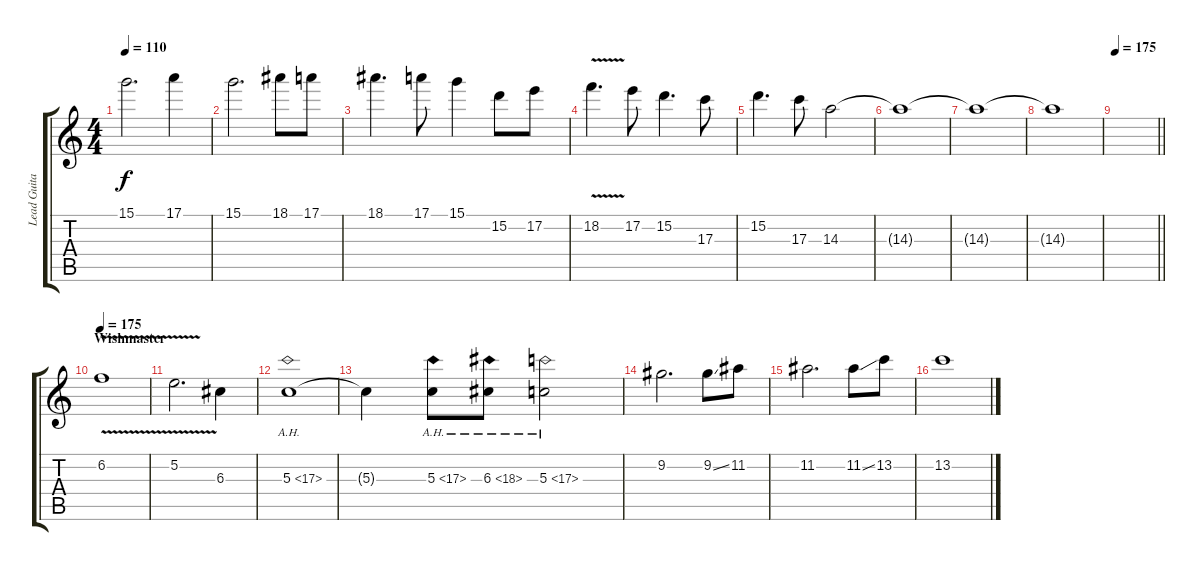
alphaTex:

\track ("Lead Guitar : Open E" "Lead Guita") {instrument overdrivenguitar}
\staff {score tabs}
\tuning (E4 B3 G3 D3 A2 E2) {hide}
\ts (4 4)
\tempo 110
\clef g2
\ks c
15.1.2{d dy f} 17.1.4 |
15.1.2{d} 18.1.8 17.1.8 |
18.1.4{d} 17.1.8 15.1.4 15.2.8 17.2.8 |
18.2{v}.4{d} 17.2.8 15.2.4{d} 17.3.8 |
15.2.4{d} 17.3.8 14.3.2 |
14.3{t}.1 |
14.3{t}.1 |
14.3{t}.1{volume 0} |
\tempo 175
\barLineRight lightlight
|
\section ("" "Wishmaster")
\tempo 175
6.2{v}.1{volume 16} |
5.2{v}.2{d} 6.3.4 |
5.3{ah 12}.1 |
5.3{t}.4 5.3{ah 12}.8 6.3{ah 12}.8 5.3{ah 12}.2 |
9.2.2{d} 9.2{ss}.8 11.2.8 |
11.2.2{d} 11.2{ss}.8 13.2.8 |
13.2.1
